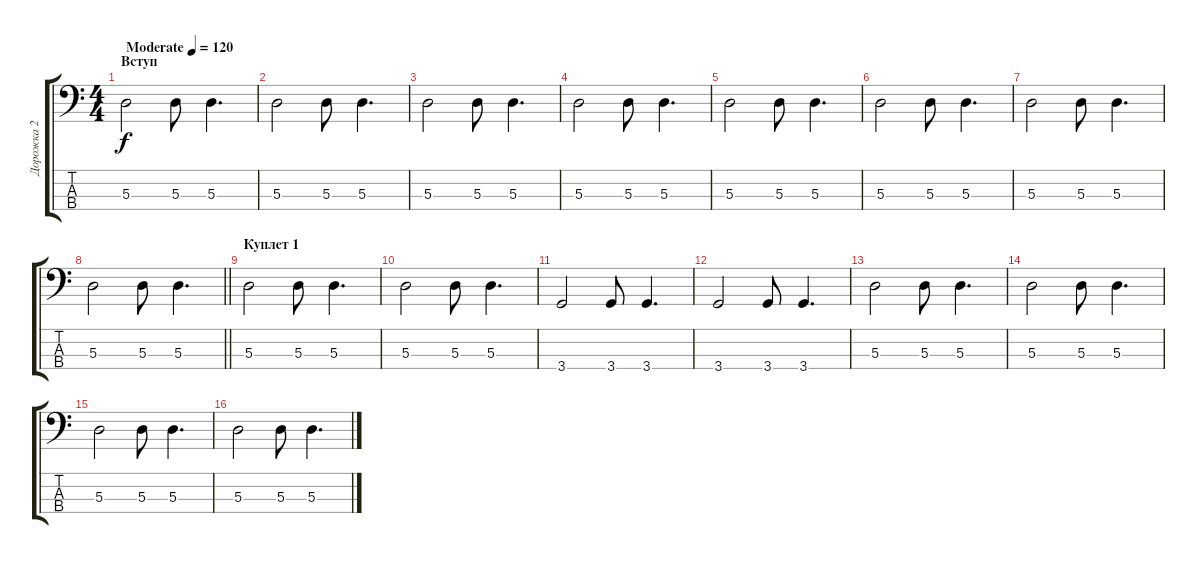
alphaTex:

\track ("Дорожка 2" "Дорожка 2") {instrument electricbassfinger}
\staff {score tabs}
\tuning (G2 D2 A1 E1) {hide}
\ts (4 4)
\section ("" "Вступ")
\tempo (120 "Moderate")
\clef f4
\ks c
5.3.2{dy f instrument electricbassfinger} 5.3.8 5.3.4{d} |
5.3.2 5.3.8 5.3.4{d} |
5.3.2 5.3.8 5.3.4{d} |
5.3.2 5.3.8 5.3.4{d} |
5.3.2 5.3.8 5.3.4{d} |
5.3.2 5.3.8 5.3.4{d} |
5.3.2 5.3.8 5.3.4{d} |
\barLineRight lightlight
5.3.2 5.3.8 5.3.4{d} |
\section ("" "Куплет 1")
5.3.2 5.3.8 5.3.4{d} |
5.3.2 5.3.8 5.3.4{d} |
3.4.2 3.4.8 3.4.4{d} |
3.4.2 3.4.8 3.4.4{d} |
5.3.2 5.3.8 5.3.4{d} |
5.3.2 5.3.8 5.3.4{d} |
5.3.2 5.3.8 5.3.4{d} |
5.3.2 5.3.8 5.3.4{d}
